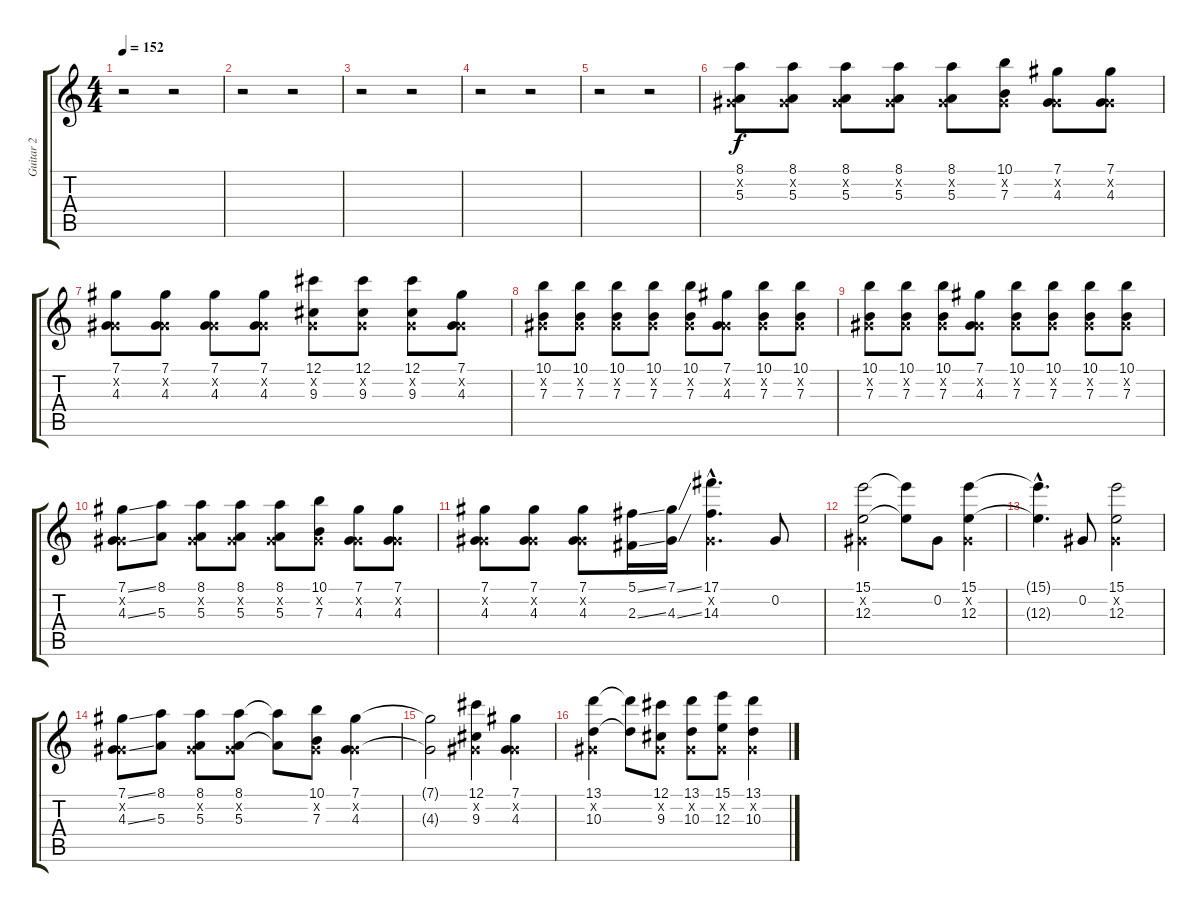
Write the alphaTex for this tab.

\track ("Guitar 2" "Guitar 2") {instrument guitarharmonics}
\staff {score tabs}
\tuning (Db4 Ab3 E3 B2 Gb2 Db2) {hide}
\ts (4 4)
\tempo 152
\clef g2
\ks c
r.2{dy f} r.2 |
r.2 r.2 |
r.2 r.2 |
r.2 r.2 |
r.2 r.2 |
(8.1 0.2{x} 5.3).8{instrument overdrivenguitar} (8.1 0.2{x} 5.3).8 (8.1 0.2{x} 5.3).8 (8.1 0.2{x} 5.3).8 (8.1 0.2{x} 5.3).8 (10.1 0.2{x} 7.3).8 (7.1 0.2{x} 4.3).8 (7.1 0.2{x} 4.3).8 |
(7.1 0.2{x} 4.3).8 (7.1 0.2{x} 4.3).8 (7.1 0.2{x} 4.3).8 (7.1 0.2{x} 4.3).8 (12.1 0.2{x} 9.3).8 (12.1 0.2{x} 9.3).8 (12.1 0.2{x} 9.3).8 (7.1 0.2{x} 4.3).8 |
(10.1 0.2{x} 7.3).8 (10.1 0.2{x} 7.3).8 (10.1 0.2{x} 7.3).8 (10.1 0.2{x} 7.3).8 (10.1 0.2{x} 7.3).8 (7.1 0.2{x} 4.3).8 (10.1 0.2{x} 7.3).8 (10.1 0.2{x} 7.3).8 |
(10.1 0.2{x} 7.3).8 (10.1 0.2{x} 7.3).8 (10.1 0.2{x} 7.3).8 (7.1 0.2{x} 4.3).8 (10.1 0.2{x} 7.3).8 (10.1 0.2{x} 7.3).8 (10.1 0.2{x} 7.3).8 (10.1 0.2{x} 7.3).8 |
(7.1{ss} 0.2{x} 4.3{ss}).8 (8.1 5.3).8 (8.1 0.2{x} 5.3).8 (8.1 0.2{x} 5.3).8 (8.1 0.2{x} 5.3).8 (10.1 0.2{x} 7.3).8 (7.1 0.2{x} 4.3).8 (7.1 0.2{x} 4.3).8 |
(7.1 0.2{x} 4.3).8 (7.1 0.2{x} 4.3).8 (7.1 0.2{x} 4.3).8 (5.1{ss} 2.3{ss}).16 (7.1{ss} 4.3{ss}).16 (17.1{hac} 0.2{hac x} 14.3{hac}).4{d} 0.2.8 |
(15.1 0.2{x} 12.3).2 (15.1{t} 12.3{t}).8 0.2.8 (15.1 0.2{x} 12.3).4 |
(15.1{hac t} 12.3{hac t}).4{d} 0.2.8 (15.1 0.2{x} 12.3).2 |
(7.1{ss} 0.2{x} 4.3{ss}).8 (8.1 5.3).8 (8.1 0.2{x} 5.3).8 (8.1 0.2{x} 5.3).8 (8.1{t} 5.3{t}).8 (10.1 0.2{x} 7.3).8 (7.1 0.2{x} 4.3).4 |
(7.1{t} 4.3{t}).2 (12.1 0.2{x} 9.3).4 (7.1 0.2{x} 4.3).4 |
(13.1 0.2{x} 10.3).4 (13.1{t} 10.3{t}).8 (12.1 0.2{x} 9.3).8 (13.1 0.2{x} 10.3).8 (15.1 0.2{x} 12.3).8 (13.1 0.2{x} 10.3).4
